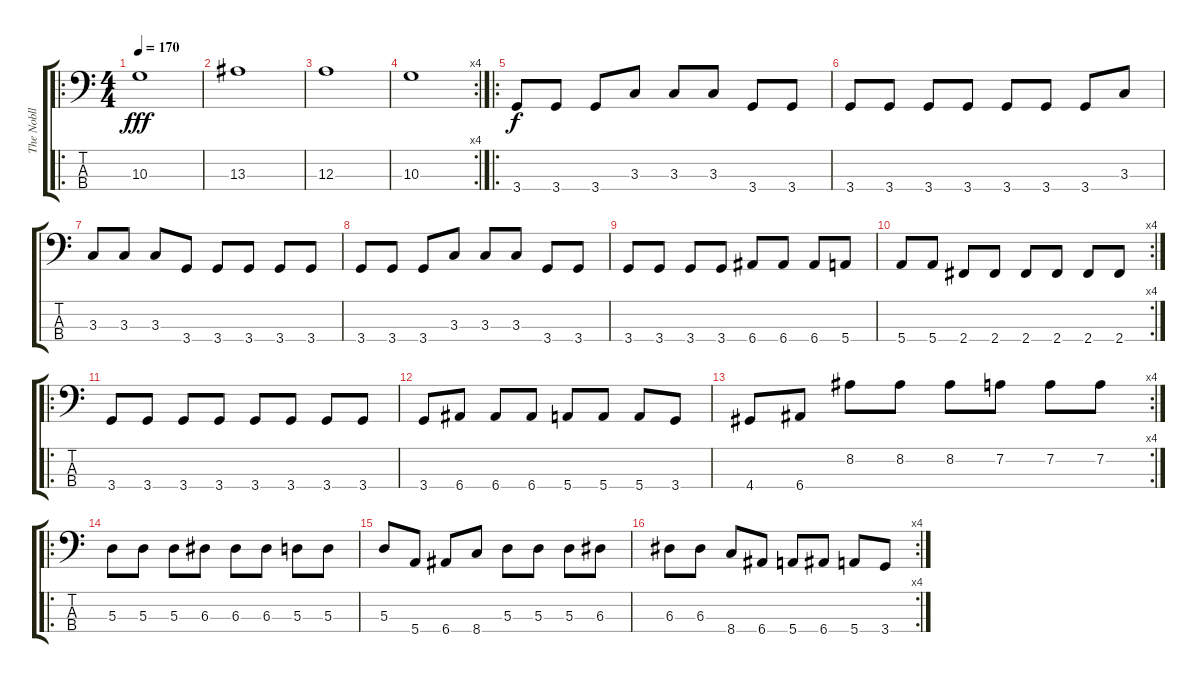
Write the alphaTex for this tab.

\track ("The Nobll" "The Nobll") {instrument electricbasspick}
\staff {score tabs}
\tuning (G2 D2 A1 E1) {hide}
\ro
\ts (4 4)
\tempo 170
\clef f4
\ks c
10.3.1{dy fff} |
13.3.1 |
12.3.1 |
\rc 4
10.3.1 |
\ro
3.4.8{dy f} 3.4.8 3.4.8 3.3.8 3.3.8 3.3.8 3.4.8 3.4.8 |
3.4.8 3.4.8 3.4.8 3.4.8 3.4.8 3.4.8 3.4.8 3.3.8 |
3.3.8 3.3.8 3.3.8 3.4.8 3.4.8 3.4.8 3.4.8 3.4.8 |
3.4.8 3.4.8 3.4.8 3.3.8 3.3.8 3.3.8 3.4.8 3.4.8 |
3.4.8 3.4.8 3.4.8 3.4.8 6.4.8 6.4.8 6.4.8 5.4.8 |
\rc 4
5.4.8 5.4.8 2.4.8 2.4.8 2.4.8 2.4.8 2.4.8 2.4.8 |
\ro
3.4.8 3.4.8 3.4.8 3.4.8 3.4.8 3.4.8 3.4.8 3.4.8 |
3.4.8 6.4.8 6.4.8 6.4.8 5.4.8 5.4.8 5.4.8 3.4.8 |
\rc 4
4.4.8 6.4.8 8.2.8 8.2.8 8.2.8 7.2.8 7.2.8 7.2.8 |
\ro
5.3.8 5.3.8 5.3.8 6.3.8 6.3.8 6.3.8 5.3.8 5.3.8 |
5.3.8 5.4.8 6.4.8 8.4.8 5.3.8 5.3.8 5.3.8 6.3.8 |
\rc 4
6.3.8 6.3.8 8.4.8 6.4.8 5.4.8 6.4.8 5.4.8 3.4.8
